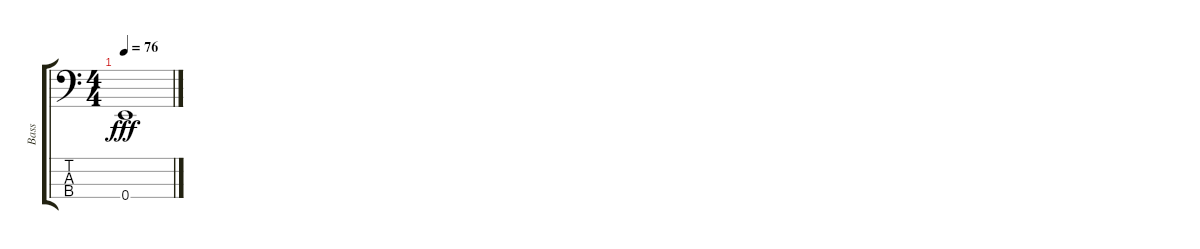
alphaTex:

\track ("Bass" "Bass") {instrument electricbasspick}
\staff {score tabs}
\tuning (G2 D2 A1 E1) {hide}
\ts (4 4)
\tempo 76
\clef f4
\ks c
0.4{t}.1{dy fff}
